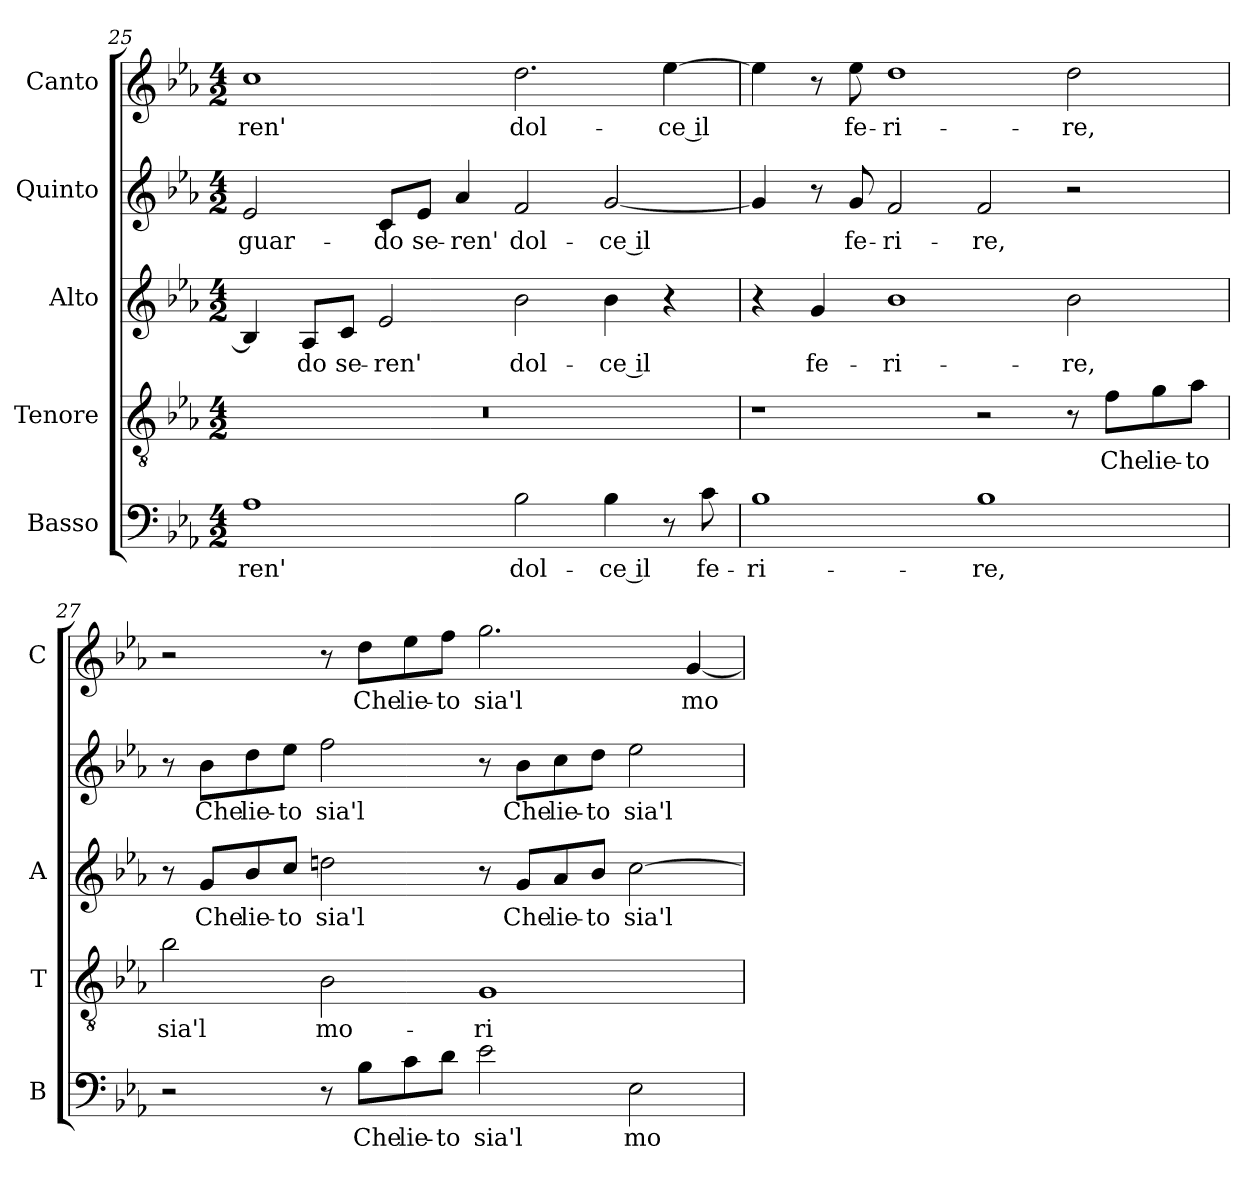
**kern	**text	**kern	**text	**kern	**text	**kern	**text	**kern	**text
*part5	*part5	*part4	*part4	*part3	*part3	*part2	*part2	*part1	*part1
*staff5	*staff5	*staff4	*staff4	*staff3	*staff3	*staff2	*staff2	*staff1	*staff1
*I"Basso	*	*I"Tenore	*	*I"Alto	*	*I"Quinto	*	*I"Canto	*
*I'B	*	*I'T	*	*I'A	*	*	*	*I'C	*
*clefF4	*	*clefGv2	*	*clefG2	*	*clefG2	*	*clefG2	*
*k[b-e-a-]	*	*k[b-e-a-]	*	*k[b-e-a-]	*	*k[b-e-a-]	*	*k[b-e-a-]	*
*E-:	*	*E-:	*	*E-:	*	*E-:	*	*E-:	*
*M4/2	*	*M4/2	*	*M4/2	*	*M4/2	*	*M4/2	*
=25	=25	=25	=25	=25	=25	=25	=25	=25	=25
!	!LO:LY:b	!	!	!	!	!	!	!	!
!	!	!	!	!	!	!	!LO:LY:b	!	!
!	!	!	!	!	!	!	!	!	!LO:LY:b
1A-	-ren'	0r	.	4B-/]	.	2e-/	guar-	1cc	-ren'
!	!	!	!	!	!LO:LY:b	!	!	!	!
.	.	.	.	8A-/L	-do	.	.	.	.
!	!	!	!	!	!LO:LY:b	!	!	!	!
.	.	.	.	8c/J	se-	.	.	.	.
!	!	!	!	!	!LO:LY:b	!	!	!	!
!	!	!	!	!	!	!	!LO:LY:b	!	!
.	.	.	.	2e-/	-ren'	8c/L	-do	.	.
!	!	!	!	!	!	!	!LO:LY:b	!	!
.	.	.	.	.	.	8e-/J	se-	.	.
!	!	!	!	!	!	!	!LO:LY:b	!	!
.	.	.	.	.	.	4a-/	-ren'	.	.
!	!LO:LY:b	!	!	!	!	!	!	!	!
!	!	!	!	!	!LO:LY:b	!	!	!	!
!	!	!	!	!	!	!	!LO:LY:b	!	!
!	!	!	!	!	!	!	!	!	!LO:LY:b
2B-\	dol-	.	.	2b-\	dol-	2f/	dol-	2.dd\	dol-
!	!LO:LY:b	!	!	!	!	!	!	!	!
!	!	!	!	!	!LO:LY:b	!	!	!	!
!	!	!	!	!	!	!	!LO:LY:b	!	!
4B-\	-ce il	.	.	4b-\	-ce il	[2g/	-ce il	.	.
!	!	!	!	!	!	!	!	!	!LO:LY:b
8r	.	.	.	4r	.	.	.	[4ee-\	-ce il
!	!LO:LY:b	!	!	!	!	!	!	!	!
8c\	fe-	.	.	.	.	.	.	.	.
!!LO:LB:g=z
=26	=26	=26	=26	=26	=26	=26	=26	=26	=26
!	!LO:LY:b	!	!	!	!	!	!	!	!
1B-	-ri-	1r	.	4r	.	4g/]	.	4ee-\]	.
!	!	!	!	!	!LO:LY:b	!	!	!	!
.	.	.	.	4g/	fe-	8r	.	8r	.
!	!	!	!	!	!	!	!LO:LY:b	!	!
!	!	!	!	!	!	!	!	!	!LO:LY:b
.	.	.	.	.	.	8g/	fe-	8ee-\	fe-
!	!	!	!	!	!LO:LY:b	!	!	!	!
!	!	!	!	!	!	!	!LO:LY:b	!	!
!	!	!	!	!	!	!	!	!	!LO:LY:b
.	.	.	.	1b-	-ri-	2f/	-ri-	1dd	-ri-
!	!LO:LY:b	!	!	!	!	!	!	!	!
!	!	!	!	!	!	!	!LO:LY:b	!	!
1B-	-re,	2r	.	.	.	2f/	-re,	.	.
!	!	!	!	!	!LO:LY:b	!	!	!	!
!	!	!	!	!	!	!	!	!	!LO:LY:b
.	.	8r	.	2b-\	-re,	2r	.	2dd\	-re,
!	!	!	!LO:LY:b	!	!	!	!	!	!
.	.	8f\L	Che	.	.	.	.	.	.
!	!	!	!LO:LY:b	!	!	!	!	!	!
.	.	8g\	lie-	.	.	.	.	.	.
!	!	!	!LO:LY:b	!	!	!	!	!	!
.	.	8a-\J	-to	.	.	.	.	.	.
=27	=27	=27	=27	=27	=27	=27	=27	=27	=27
!	!	!	!LO:LY:b	!	!	!	!	!	!
2r	.	2b-\	sia'l	8r	.	8r	.	2r	.
!	!	!	!	!	!LO:LY:b	!	!	!	!
!	!	!	!	!	!	!	!LO:LY:b	!	!
.	.	.	.	8g/L	Che	8b-\L	Che	.	.
!	!	!	!	!	!LO:LY:b	!	!	!	!
!	!	!	!	!	!	!	!LO:LY:b	!	!
.	.	.	.	8b-/	lie-	8dd\	lie-	.	.
!	!	!	!	!	!LO:LY:b	!	!	!	!
!	!	!	!	!	!	!	!LO:LY:b	!	!
.	.	.	.	8cc/J	-to	8ee-\J	-to	.	.
!	!	!	!LO:LY:b	!	!	!	!	!	!
!	!	!	!	!	!LO:LY:b	!	!	!	!
!	!	!	!	!	!	!	!LO:LY:b	!	!
8r	.	2B-\	mo-	2ddni\	sia'l	2ff\	sia'l	8r	.
!	!LO:LY:b	!	!	!	!	!	!	!	!
!	!	!	!	!	!	!	!	!	!LO:LY:b
8B-\L	Che	.	.	.	.	.	.	8dd\L	Che
!	!LO:LY:b	!	!	!	!	!	!	!	!
!	!	!	!	!	!	!	!	!	!LO:LY:b
8c\	lie-	.	.	.	.	.	.	8ee-\	lie-
!	!LO:LY:b	!	!	!	!	!	!	!	!
!	!	!	!	!	!	!	!	!	!LO:LY:b
8d\J	-to	.	.	.	.	.	.	8ff\J	-to
!	!LO:LY:b	!	!	!	!	!	!	!	!
!	!	!	!LO:LY:b	!	!	!	!	!	!
!	!	!	!	!	!	!	!	!	!LO:LY:b
2e-\	sia'l	1G	-ri-	8r	.	8r	.	2.gg\	sia'l
!	!	!	!	!	!LO:LY:b	!	!	!	!
!	!	!	!	!	!	!	!LO:LY:b	!	!
.	.	.	.	8g/L	Che	8b-\L	Che	.	.
!	!	!	!	!	!LO:LY:b	!	!	!	!
!	!	!	!	!	!	!	!LO:LY:b	!	!
.	.	.	.	8a-/	lie-	8cc\	lie-	.	.
!	!	!	!	!	!LO:LY:b	!	!	!	!
!	!	!	!	!	!	!	!LO:LY:b	!	!
.	.	.	.	8b-/J	-to	8dd\J	-to	.	.
!	!LO:LY:b	!	!	!	!	!	!	!	!
!	!	!	!	!	!LO:LY:b	!	!	!	!
!	!	!	!	!	!	!	!LO:LY:b	!	!
2E-\	mo-	.	.	[2cc\	sia'l	2ee-\	sia'l	.	.
!	!	!	!	!	!	!	!	!	!LO:LY:b
.	.	.	.	.	.	.	.	[4g/	mo-
=	=	=	=	=	=	=	=	=	=
*-	*-	*-	*-	*-	*-	*-	*-	*-	*-
